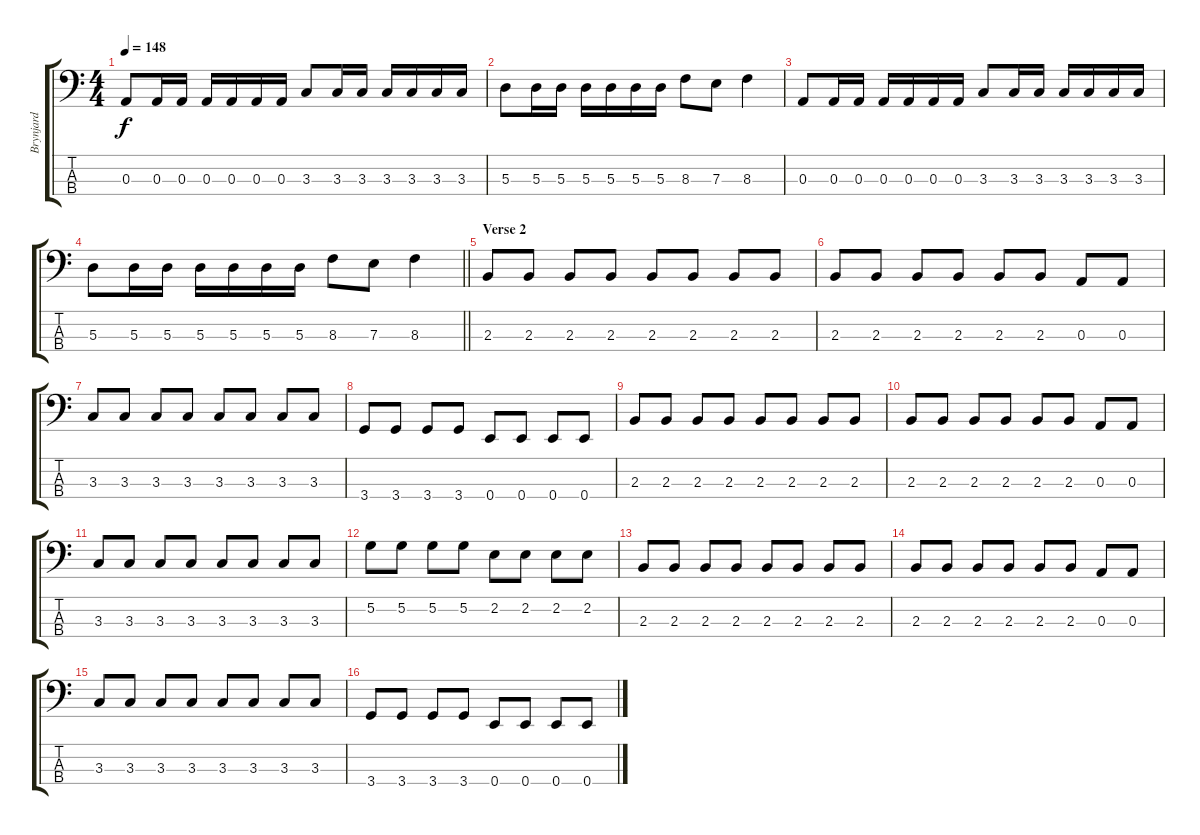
\track ("Brynjard" "Brynjard") {instrument electricbasspick}
\staff {score tabs}
\tuning (G2 D2 A1 E1) {hide}
\ts (4 4)
\tempo 148
\clef f4
\ks c
0.3.8{dy f} 0.3.16 0.3.16 0.3.16 0.3.16 0.3.16 0.3.16 3.3.8 3.3.16 3.3.16 3.3.16 3.3.16 3.3.16 3.3.16 |
5.3.8 5.3.16 5.3.16 5.3.16 5.3.16 5.3.16 5.3.16 8.3.8 7.3.8 8.3.4 |
0.3.8 0.3.16 0.3.16 0.3.16 0.3.16 0.3.16 0.3.16 3.3.8 3.3.16 3.3.16 3.3.16 3.3.16 3.3.16 3.3.16 |
\barLineRight lightlight
5.3.8 5.3.16 5.3.16 5.3.16 5.3.16 5.3.16 5.3.16 8.3.8 7.3.8 8.3.4 |
\section ("" "Verse 2")
2.3.8 2.3.8 2.3.8 2.3.8 2.3.8 2.3.8 2.3.8 2.3.8 |
2.3.8 2.3.8 2.3.8 2.3.8 2.3.8 2.3.8 0.3.8 0.3.8 |
3.3.8 3.3.8 3.3.8 3.3.8 3.3.8 3.3.8 3.3.8 3.3.8 |
3.4.8 3.4.8 3.4.8 3.4.8 0.4.8 0.4.8 0.4.8 0.4.8 |
2.3.8 2.3.8 2.3.8 2.3.8 2.3.8 2.3.8 2.3.8 2.3.8 |
2.3.8 2.3.8 2.3.8 2.3.8 2.3.8 2.3.8 0.3.8 0.3.8 |
3.3.8 3.3.8 3.3.8 3.3.8 3.3.8 3.3.8 3.3.8 3.3.8 |
5.2.8 5.2.8 5.2.8 5.2.8 2.2.8 2.2.8 2.2.8 2.2.8 |
2.3.8 2.3.8 2.3.8 2.3.8 2.3.8 2.3.8 2.3.8 2.3.8 |
2.3.8 2.3.8 2.3.8 2.3.8 2.3.8 2.3.8 0.3.8 0.3.8 |
3.3.8 3.3.8 3.3.8 3.3.8 3.3.8 3.3.8 3.3.8 3.3.8 |
3.4.8 3.4.8 3.4.8 3.4.8 0.4.8 0.4.8 0.4.8 0.4.8
